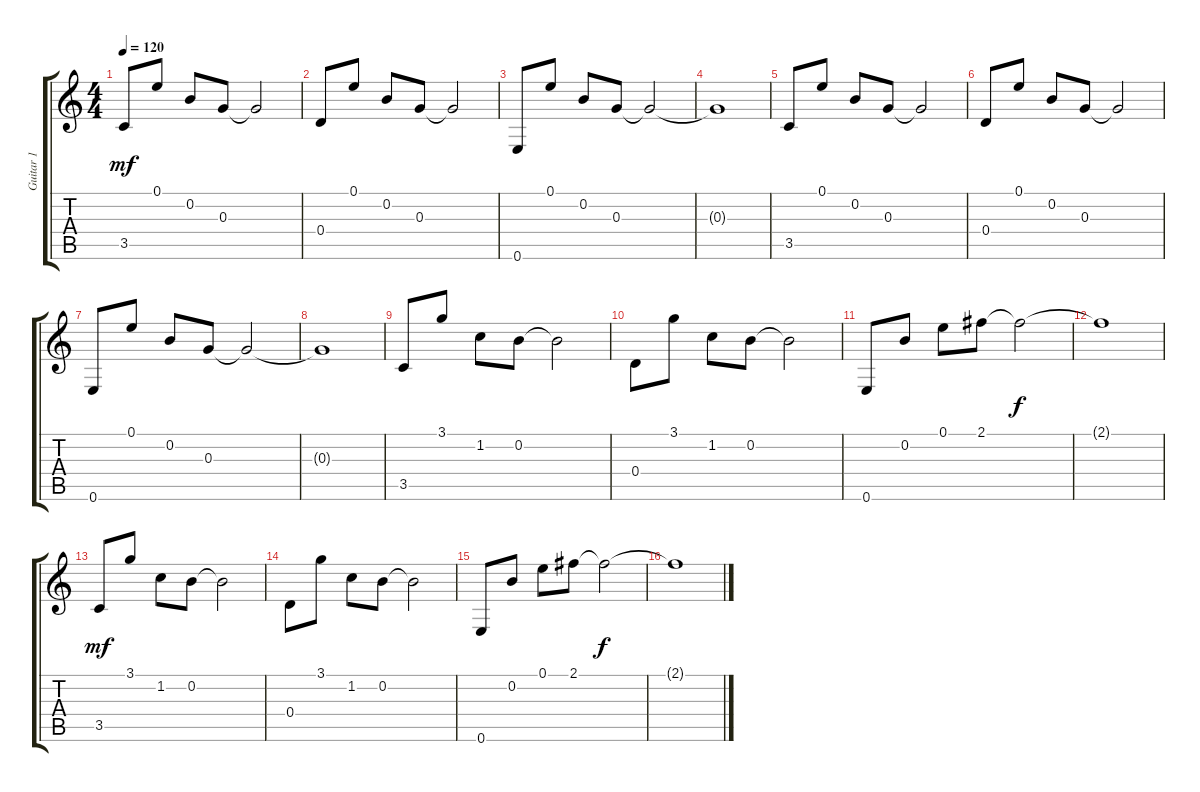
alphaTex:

\track ("Guitar 1" "Guitar 1") {instrument acousticguitarnylon}
\staff {score tabs}
\tuning (E4 B3 G3 D3 A2 E2) {hide}
\ts (4 4)
\tempo 120
\clef g2
\ks c
3.5.8{dy mf} 0.1.8 0.2.8 0.3.8 0.3{t}.2 |
0.4.8 0.1.8 0.2.8 0.3.8 0.3{t}.2 |
0.6.8 0.1.8 0.2.8 0.3.8 0.3{t}.2 |
0.3{t}.1 |
3.5.8 0.1.8 0.2.8 0.3.8 0.3{t}.2 |
0.4.8 0.1.8 0.2.8 0.3.8 0.3{t}.2 |
0.6.8 0.1.8 0.2.8 0.3.8 0.3{t}.2 |
0.3{t}.1 |
3.5.8 3.1.8 1.2.8 0.2.8 0.2{t}.2 |
0.4.8 3.1.8 1.2.8 0.2.8 0.2{t}.2 |
0.6.8 0.2.8 0.1.8 2.1.8 2.1{t}.2{dy f} |
2.1{t}.1 |
3.5.8{dy mf} 3.1.8 1.2.8 0.2.8 0.2{t}.2 |
0.4.8 3.1.8 1.2.8 0.2.8 0.2{t}.2 |
0.6.8 0.2.8 0.1.8 2.1.8 2.1{t}.2{dy f} |
2.1{t}.1
